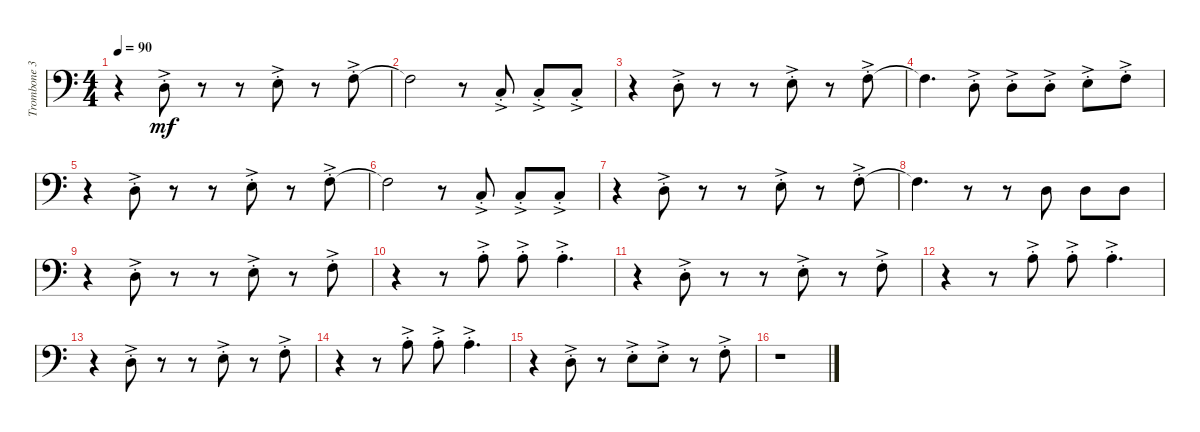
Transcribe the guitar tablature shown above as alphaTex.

\track ("Trombone 3" "Trombone 3") {instrument trombone}
\staff {score}
\tuning (E4 B3 G3 D3 A2 E2 B1) {hide}
\ts (4 4)
\tempo 90
\clef f4
\ks c
r.4{dy mf} 0.4{ac st}.8 r.8 r.8 2.4{ac st}.8 r.8 3.4{ac st}.8 |
3.4{t}.2 r.8 3.5{ac st}.8 3.5{ac st}.8 3.5{ac st}.8 |
r.4 0.4{ac st}.8 r.8 r.8 2.4{ac st}.8 r.8 3.4{ac st}.8 |
3.4{t}.4{d} 0.4{ac st}.8 0.4{ac st}.8 0.4{ac st}.8 2.4{ac st}.8 3.4{ac st}.8 |
r.4 0.4{ac st}.8 r.8 r.8 2.4{ac st}.8 r.8 3.4{ac st}.8 |
3.4{t}.2 r.8 3.5{ac st}.8 3.5{ac st}.8 3.5{ac st}.8 |
r.4 0.4{ac st}.8 r.8 r.8 2.4{ac st}.8 r.8 3.4{ac st}.8 |
3.4{t}.4{d} r.8 r.8 0.4.8 0.4.8 0.4.8 |
r.4 0.4{ac st}.8 r.8 r.8 2.4{ac st}.8 r.8 3.4{ac st}.8 |
r.4 r.8 2.3{ac st}.8 2.3{ac st}.8 2.3{ac st}.4{d} |
r.4 0.4{ac st}.8 r.8 r.8 2.4{ac st}.8 r.8 3.4{ac st}.8 |
r.4 r.8 2.3{ac st}.8 2.3{ac st}.8 2.3{ac st}.4{d} |
r.4 0.4{ac st}.8 r.8 r.8 2.4{ac st}.8 r.8 3.4{ac st}.8 |
r.4 r.8 2.3{ac st}.8 2.3{ac st}.8 2.3{ac st}.4{d} |
r.4 0.4{ac st}.8 r.8 2.4{ac st}.8 2.4{ac st}.8 r.8 3.4{ac st}.8 |
r.1
